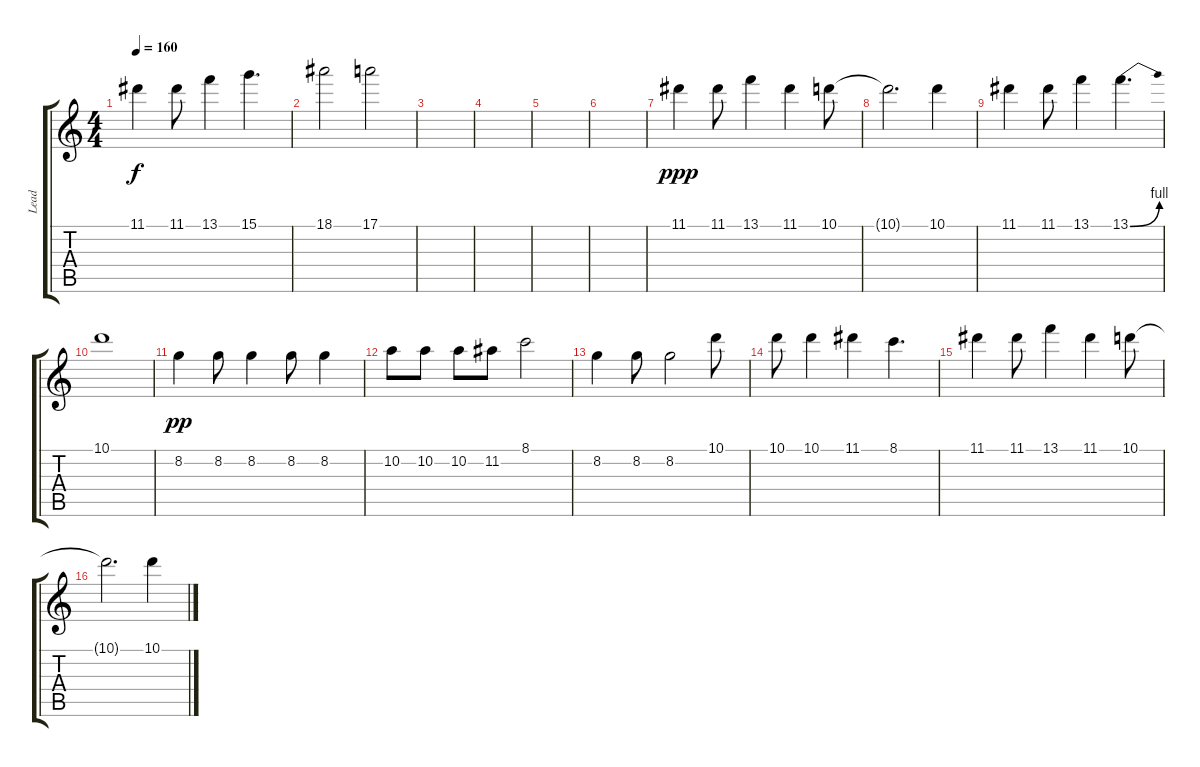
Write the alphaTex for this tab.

\track ("Lead" "Lead") {instrument distortionguitar}
\staff {score tabs}
\tuning (E4 B3 G3 D3 A2 E2) {hide}
\ts (4 4)
\tempo 160
\clef g2
\ks c
11.1.4{dy f} 11.1.8 13.1.4 15.1.4{d} |
18.1.2 17.1.2 |
|
|
|
|
11.1.4{dy ppp} 11.1.8 13.1.4 11.1.4 10.1.8 |
10.1{t}.2{d} 10.1.4 |
11.1.4 11.1.8 13.1.4 13.1{be (bend 0 0 60 4)}.4{d} |
10.1.1 |
8.2.4{dy pp} 8.2.8 8.2.4 8.2.8 8.2.4 |
10.2.8 10.2.8 10.2.8 11.2.8 8.1.2 |
8.2.4 8.2.8 8.2.2 10.1.8 |
10.1.8 10.1.4 11.1.4 8.1.4{d} |
11.1.4 11.1.8 13.1.4 11.1.4 10.1.8 |
10.1{t}.2{d} 10.1.4
